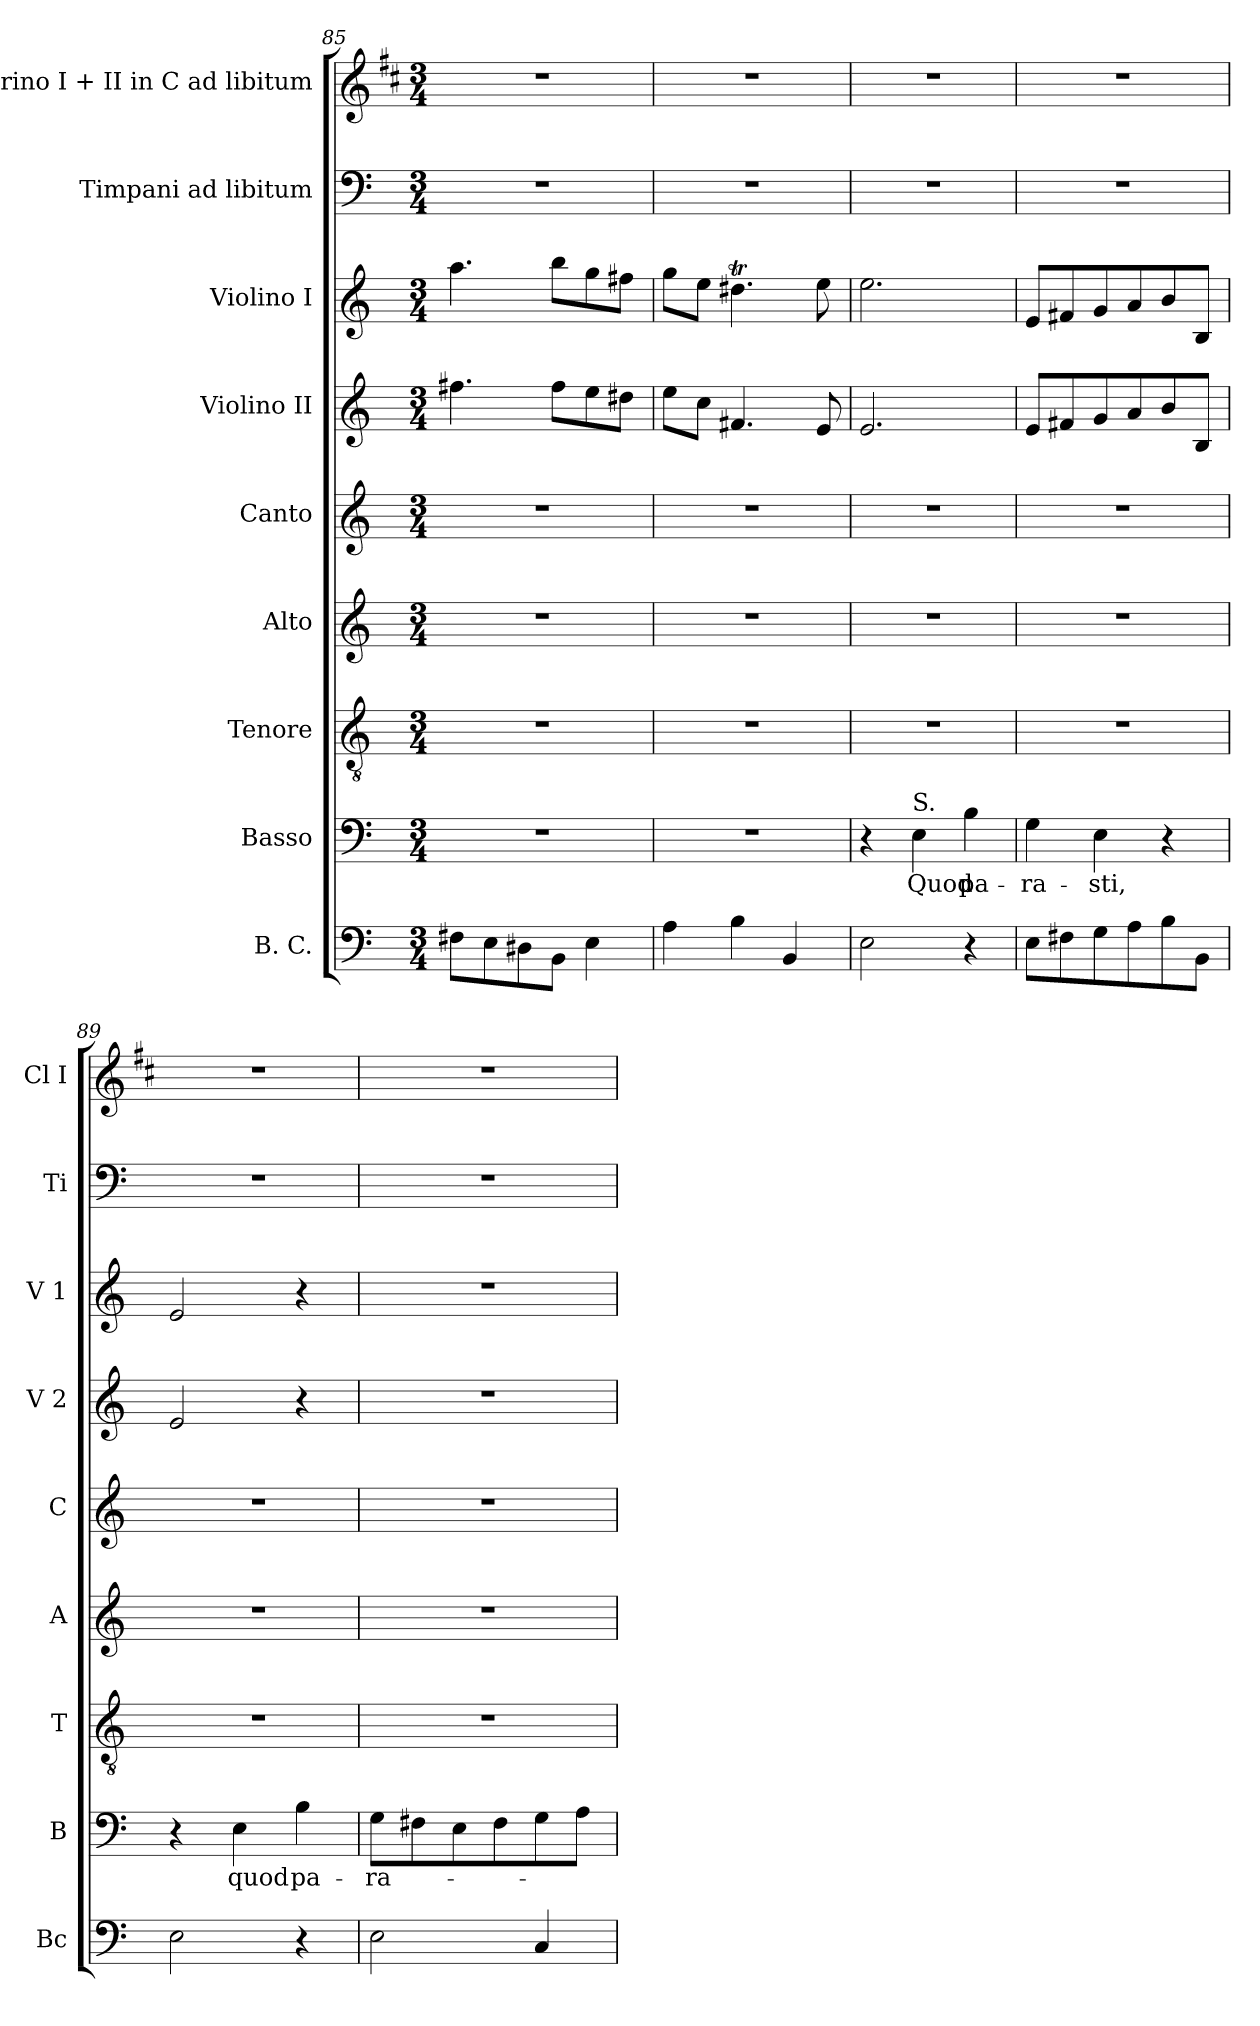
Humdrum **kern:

**kern	**kern	**text	**kern	**kern	**kern	**kern	**kern	**kern	**kern
*part9	*part8	*part8	*part7	*part6	*part5	*part4	*part3	*part2	*part1
*staff9	*staff8	*staff8	*staff7	*staff6	*staff5	*staff4	*staff3	*staff2	*staff1
*I"B. C.	*I"Basso	*	*I"Tenore	*I"Alto	*I"Canto	*I"Violino II	*I"Violino I	*I"Timpani ad libitum	*I"Clarino I + II in C ad libitum
*I'Bc	*I'B	*	*I'T	*I'A	*I'C	*I'V 2	*I'V 1	*I'Ti	*I'Cl I
*clefF4	*clefF4	*	*clefGv2	*clefG2	*clefG2	*clefG2	*clefG2	*clefF4	*clefG2
*	*	*	*	*	*	*	*	*	*ITrd1c2
*k[]	*k[]	*	*k[]	*k[]	*k[]	*k[]	*k[]	*k[]	*k[]
*M3/4	*M3/4	*	*M3/4	*M3/4	*M3/4	*M3/4	*M3/4	*M3/4	*M3/4
=85	=85	=85	=85	=85	=85	=85	=85	=85	=85
8F#X\L	2.r	.	2.r	2.r	2.r	4.ff#X\	4.aa\	2.r	2.r
8E\	.	.	.	.	.	.	.	.	.
8D#X\	.	.	.	.	.	.	.	.	.
8BB\J	.	.	.	.	.	8ff#\L	8bb\L	.	.
4E\	.	.	.	.	.	8ee\	8gg\	.	.
.	.	.	.	.	.	8dd#X\J	8ff#X\J	.	.
=86	=86	=86	=86	=86	=86	=86	=86	=86	=86
4A\	2.r	.	2.r	2.r	2.r	8ee\L	8gg\L	2.r	2.r
.	.	.	.	.	.	8cc\J	8ee\J	.	.
4B\	.	.	.	.	.	4.f#X/	4.dd#Xt\	.	.
4BB/	.	.	.	.	.	.	.	.	.
.	.	.	.	.	.	8e/	8ee\	.	.
=87	=87	=87	=87	=87	=87	=87	=87	=87	=87
2E\	4r	.	2.r	2.r	2.r	2.e/	2.ee\	2.r	2.r
!	!LO:TX:a:t=S.	!	!	!	!	!	!	!	!
!	!	!LO:LY:b	!	!	!	!	!	!	!
.	4E\	Quod	.	.	.	.	.	.	.
!	!	!LO:LY:b	!	!	!	!	!	!	!
4r	4B\	pa-	.	.	.	.	.	.	.
!!LO:LB:g=z
=88	=88	=88	=88	=88	=88	=88	=88	=88	=88
!	!	!LO:LY:b	!	!	!	!	!	!	!
8E\L	4G\	-ra-	2.r	2.r	2.r	8e/L	8e/L	2.r	2.r
8F#X\	.	.	.	.	.	8f#X/	8f#X/	.	.
!	!	!LO:LY:b	!	!	!	!	!	!	!
8G\	4E\	-sti,	.	.	.	8g/	8g/	.	.
8A\	.	.	.	.	.	8a/	8a/	.	.
8B\	4r	.	.	.	.	8b/	8b/	.	.
8BB/J	.	.	.	.	.	8B/J	8B/J	.	.
=89	=89	=89	=89	=89	=89	=89	=89	=89	=89
2E\	4r	.	2.r	2.r	2.r	2e/	2e/	2.r	2.r
!	!	!LO:LY:b	!	!	!	!	!	!	!
.	4E\	quod	.	.	.	.	.	.	.
!	!	!LO:LY:b	!	!	!	!	!	!	!
4r	4B\	pa-	.	.	.	4r	4r	.	.
=90	=90	=90	=90	=90	=90	=90	=90	=90	=90
!	!	!LO:LY:b	!	!	!	!	!	!	!
2E\	8G\L	-ra-	2.r	2.r	2.r	2.r	2.r	2.r	2.r
.	8F#X\	.	.	.	.	.	.	.	.
.	8E\	.	.	.	.	.	.	.	.
.	8F#\	.	.	.	.	.	.	.	.
4C/	8G\	.	.	.	.	.	.	.	.
.	8A\J	.	.	.	.	.	.	.	.
=	=	=	=	=	=	=	=	=	=
*-	*-	*-	*-	*-	*-	*-	*-	*-	*-
